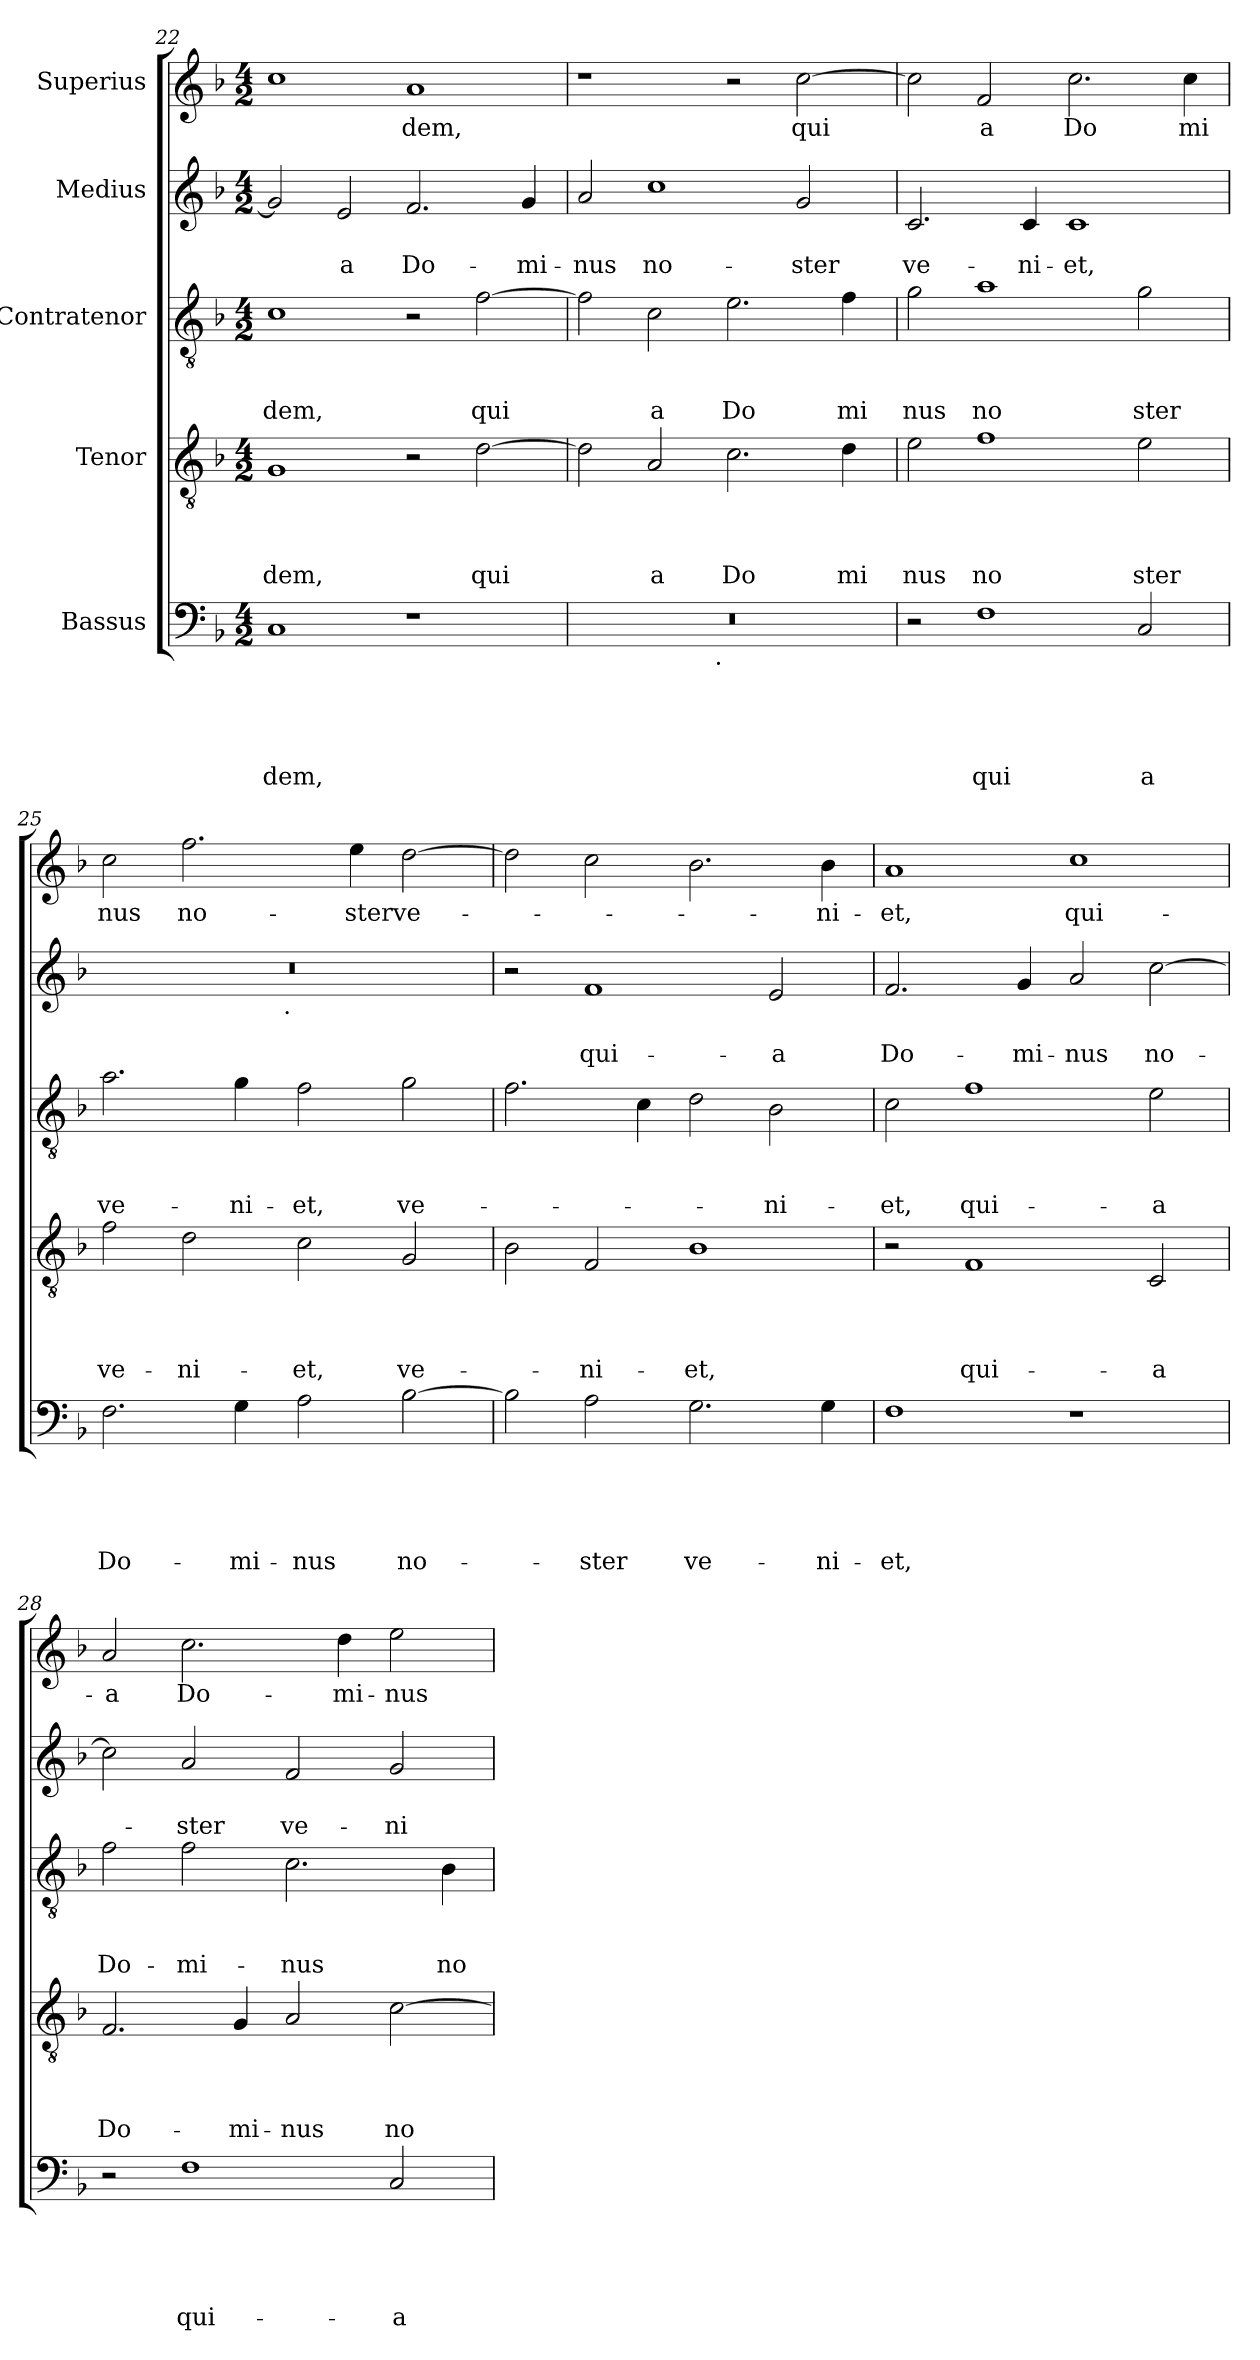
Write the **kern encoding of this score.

**kern	**text	**text	**text	**text	**text	**kern	**text	**text	**text	**text	**kern	**text	**text	**text	**kern	**text	**text	**kern	**text
*part5	*part5	*part5	*part5	*part5	*part5	*part4	*part4	*part4	*part4	*part4	*part3	*part3	*part3	*part3	*part2	*part2	*part2	*part1	*part1
*staff5	*staff5	*staff5	*staff5	*staff5	*staff5	*staff4	*staff4	*staff4	*staff4	*staff4	*staff3	*staff3	*staff3	*staff3	*staff2	*staff2	*staff2	*staff1	*staff1
*I"Bassus	*	*	*	*	*	*I"Tenor	*	*	*	*	*I"Contratenor	*	*	*	*I"Medius	*	*	*I"Superius	*
*clefF4	*	*	*	*	*	*clefGv2	*	*	*	*	*clefGv2	*	*	*	*clefG2	*	*	*clefG2	*
*k[b-]	*	*	*	*	*	*k[b-]	*	*	*	*	*k[b-]	*	*	*	*k[b-]	*	*	*k[b-]	*
*F:	*	*	*	*	*	*F:	*	*	*	*	*F:	*	*	*	*F:	*	*	*F:	*
*M4/2	*	*	*	*	*	*M4/2	*	*	*	*	*M4/2	*	*	*	*M4/2	*	*	*M4/2	*
=22	=22	=22	=22	=22	=22	=22	=22	=22	=22	=22	=22	=22	=22	=22	=22	=22	=22	=22	=22
!	!	!	!	!	!LO:LY:b	!	!	!	!	!LO:LY:b	!	!	!	!LO:LY:b	!	!	!	!	!
1C	.	.	.	.	dem,	1G	.	.	.	dem,	1c	.	.	dem,	2g/]	.	.	1cc	.
!	!	!	!	!	!	!	!	!	!	!	!	!	!	!	!	!	!LO:LY:b	!	!
.	.	.	.	.	.	.	.	.	.	.	.	.	.	.	2e/	.	-a	.	.
!	!	!	!	!	!	!	!	!	!	!	!	!	!	!	!	!	!LO:LY:b	!	!LO:LY:b
1r	.	.	.	.	.	2r	.	.	.	.	2r	.	.	.	2.f/	.	Do-	1a	dem,
!	!	!	!	!	!	!	!	!	!	!LO:LY:b	!	!	!	!LO:LY:b	!	!	!	!	!
.	.	.	.	.	.	[>2d\	.	.	.	qui	[>2f\	.	.	qui	.	.	.	.	.
!	!	!	!	!	!	!	!	!	!	!	!	!	!	!	!	!	!LO:LY:b	!	!
.	.	.	.	.	.	.	.	.	.	.	.	.	.	.	4g/	.	-mi-	.	.
=23	=23	=23	=23	=23	=23	=23	=23	=23	=23	=23	=23	=23	=23	=23	=23	=23	=23	=23	=23
!	!	!	!	!	!	!	!	!	!	!	!	!	!	!	!	!	!LO:LY:b	!	!
*^	*	*	*	*	*	*	*	*	*	*	*	*	*	*	*	*	*	*	*
0r	2ryy	.	.	.	.	.	2d\]	.	.	.	.	2f\]	.	.	.	2a/	.	-nus	1r	.
!	!	!	!	!	!	!	!	!	!	!	!LO:LY:b	!	!	!	!LO:LY:b	!	!	!LO:LY:b	!	!
.	4...ryy	.	.	.	.	.	2A/	.	.	.	a	2c\	.	.	a	1cc	.	no-	.	.
!	!LO:TX:b:t=.	!	!	!	!	!	!	!	!	!	!	!	!	!	!	!	!	!	!	!
.	1ryy	.	.	.	.	.	.	.	.	.	.	.	.	.	.	.	.	.	.	.
!	!	!	!	!	!	!	!	!	!	!	!LO:LY:b	!	!	!	!LO:LY:b	!	!	!	!	!
.	.	.	.	.	.	.	2.c\	.	.	.	Do	2.e\	.	.	Do	.	.	.	2r	.
!	!	!	!	!	!	!	!	!	!	!	!	!	!	!	!	!	!	!LO:LY:b	!	!LO:LY:b
.	.	.	.	.	.	.	.	.	.	.	.	.	.	.	.	2g/	.	-ster	[>2cc\	qui
!	!	!	!	!	!	!	!	!	!	!	!LO:LY:b	!	!	!	!LO:LY:b	!	!	!	!	!
.	.	.	.	.	.	.	4d\	.	.	.	mi	4f\	.	.	mi	.	.	.	.	.
.	32ryy	.	.	.	.	.	.	.	.	.	.	.	.	.	.	.	.	.	.	.
=24	=24	=24	=24	=24	=24	=24	=24	=24	=24	=24	=24	=24	=24	=24	=24	=24	=24	=24	=24	=24
!	!	!	!	!	!	!	!	!	!	!	!LO:LY:b	!	!	!	!LO:LY:b	!	!	!LO:LY:b	!	!
*v	*v	*	*	*	*	*	*	*	*	*	*	*	*	*	*	*	*	*	*	*
2r	.	.	.	.	.	2e\	.	.	.	nus	2g\	.	.	nus	2.c/	.	ve-	2cc\]	.
!	!	!	!	!	!LO:LY:b	!	!	!	!	!LO:LY:b	!	!	!	!LO:LY:b	!	!	!	!	!LO:LY:b
1F	.	.	.	.	qui	1f	.	.	.	no	1a	.	.	no	.	.	.	2f/	a
!	!	!	!	!	!	!	!	!	!	!	!	!	!	!	!	!	!LO:LY:b	!	!
.	.	.	.	.	.	.	.	.	.	.	.	.	.	.	4c/	.	-ni-	.	.
!	!	!	!	!	!	!	!	!	!	!	!	!	!	!	!	!	!LO:LY:b	!	!LO:LY:b
.	.	.	.	.	.	.	.	.	.	.	.	.	.	.	1c	.	-et,	2.cc\	Do
!	!	!	!	!	!LO:LY:b	!	!	!	!	!LO:LY:b	!	!	!	!LO:LY:b	!	!	!	!	!
2C/	.	.	.	.	a	2e\	.	.	.	ster	2g\	.	.	ster	.	.	.	.	.
!	!	!	!	!	!	!	!	!	!	!	!	!	!	!	!	!	!	!	!LO:LY:b
.	.	.	.	.	.	.	.	.	.	.	.	.	.	.	.	.	.	4cc\	mi
!!LO:LB:g=z
=25	=25	=25	=25	=25	=25	=25	=25	=25	=25	=25	=25	=25	=25	=25	=25	=25	=25	=25	=25
!	!	!	!	!	!LO:LY:b	!	!	!	!	!LO:LY:b	!	!	!	!LO:LY:b	!	!	!	!	!LO:LY:b
*	*	*	*	*	*	*	*	*	*	*	*	*	*	*	*^	*	*	*	*
2.F\	.	.	.	.	Do-	2f\	.	.	.	ve-	2.a\	.	.	ve-	0r	2ryy	.	.	2cc\	nus
!	!	!	!	!	!	!	!	!	!	!LO:LY:b	!	!	!	!	!	!	!	!	!	!LO:LY:b
.	.	.	.	.	.	2d\	.	.	.	-ni-	.	.	.	.	.	4...ryy	.	.	2.ff\	no-
!	!	!	!	!	!LO:LY:b	!	!	!	!	!	!	!	!	!LO:LY:b	!	!	!	!	!	!
4G\	.	.	.	.	-mi-	.	.	.	.	.	4g\	.	.	-ni-	.	.	.	.	.	.
!	!	!	!	!	!	!	!	!	!	!	!	!	!	!	!	!LO:TX:b:t=.	!	!	!	!
.	.	.	.	.	.	.	.	.	.	.	.	.	.	.	.	1ryy	.	.	.	.
!	!	!	!	!	!LO:LY:b	!	!	!	!	!LO:LY:b	!	!	!	!LO:LY:b	!	!	!	!	!	!
2A\	.	.	.	.	-nus	2c\	.	.	.	-et,	2f\	.	.	-et,	.	.	.	.	.	.
!	!	!	!	!	!	!	!	!	!	!	!	!	!	!	!	!	!	!	!	!LO:LY:b
.	.	.	.	.	.	.	.	.	.	.	.	.	.	.	.	.	.	.	4ee\	-sterve-
!	!	!	!	!	!LO:LY:b	!	!	!	!	!LO:LY:b	!	!	!	!LO:LY:b	!	!	!	!	!	!
[>2B-\	.	.	.	.	no-	2G/	.	.	.	ve-	2g\	.	.	ve-	.	.	.	.	[>2dd\	.
.	.	.	.	.	.	.	.	.	.	.	.	.	.	.	.	32ryy	.	.	.	.
*	*	*	*	*	*	*	*	*	*	*	*	*	*	*	*v	*v	*	*	*	*
=26	=26	=26	=26	=26	=26	=26	=26	=26	=26	=26	=26	=26	=26	=26	=26	=26	=26	=26	=26
2B-\]	.	.	.	.	.	2B-\	.	.	.	.	2.f\	.	.	.	2r	.	.	2dd\]	.
!	!	!	!	!	!LO:LY:b	!	!	!	!	!LO:LY:b	!	!	!	!	!	!	!LO:LY:b	!	!
2A\	.	.	.	.	-ster	2F/	.	.	.	-ni-	.	.	.	.	1f	.	qui-	2cc\	.
.	.	.	.	.	.	.	.	.	.	.	4c\	.	.	.	.	.	.	.	.
!	!	!	!	!	!LO:LY:b	!	!	!	!	!LO:LY:b	!	!	!	!	!	!	!	!	!
2.G\	.	.	.	.	ve-	1B-	.	.	.	-et,	2d\	.	.	.	.	.	.	2.b-\	.
!	!	!	!	!	!	!	!	!	!	!	!	!	!	!LO:LY:b	!	!	!LO:LY:b	!	!
.	.	.	.	.	.	.	.	.	.	.	2B-\	.	.	-ni-	2e/	.	-a	.	.
!	!	!	!	!	!LO:LY:b	!	!	!	!	!	!	!	!	!	!	!	!	!	!LO:LY:b
4G\	.	.	.	.	-ni-	.	.	.	.	.	.	.	.	.	.	.	.	4b-\	-ni-
=27	=27	=27	=27	=27	=27	=27	=27	=27	=27	=27	=27	=27	=27	=27	=27	=27	=27	=27	=27
!	!	!	!	!	!LO:LY:b	!	!	!	!	!	!	!	!	!LO:LY:b	!	!	!LO:LY:b	!	!LO:LY:b
1F	.	.	.	.	-et,	2r	.	.	.	.	2c\	.	.	-et,	2.f/	.	Do-	1a	-et,
!	!	!	!	!	!	!	!	!	!	!LO:LY:b	!	!	!	!LO:LY:b	!	!	!	!	!
.	.	.	.	.	.	1F	.	.	.	qui-	1f	.	.	qui-	.	.	.	.	.
!	!	!	!	!	!	!	!	!	!	!	!	!	!	!	!	!	!LO:LY:b	!	!
.	.	.	.	.	.	.	.	.	.	.	.	.	.	.	4g/	.	-mi-	.	.
!	!	!	!	!	!	!	!	!	!	!	!	!	!	!	!	!	!LO:LY:b	!	!LO:LY:b
1r	.	.	.	.	.	.	.	.	.	.	.	.	.	.	2a/	.	-nus	1cc	qui-
!	!	!	!	!	!	!	!	!	!	!LO:LY:b	!	!	!	!LO:LY:b	!	!	!LO:LY:b	!	!
.	.	.	.	.	.	2C/	.	.	.	-a	2e\	.	.	-a	[>2cc\	.	no-	.	.
=28	=28	=28	=28	=28	=28	=28	=28	=28	=28	=28	=28	=28	=28	=28	=28	=28	=28	=28	=28
!	!	!	!	!	!	!	!	!	!	!LO:LY:b	!	!	!	!LO:LY:b	!	!	!	!	!LO:LY:b
2r	.	.	.	.	.	2.F/	.	.	.	Do-	2f\	.	.	Do-	2cc\]	.	.	2a/	-a
!	!	!	!	!	!LO:LY:b	!	!	!	!	!	!	!	!	!LO:LY:b	!	!	!LO:LY:b	!	!LO:LY:b
1F	.	.	.	.	qui-	.	.	.	.	.	2f\	.	.	-mi-	2a/	.	-ster	2.cc\	Do-
!	!	!	!	!	!	!	!	!	!	!LO:LY:b	!	!	!	!	!	!	!	!	!
.	.	.	.	.	.	4G/	.	.	.	-mi-	.	.	.	.	.	.	.	.	.
!	!	!	!	!	!	!	!	!	!	!LO:LY:b	!	!	!	!LO:LY:b	!	!	!LO:LY:b	!	!
.	.	.	.	.	.	2A/	.	.	.	-nus	2.c\	.	.	-nus	2f/	.	ve-	.	.
!	!	!	!	!	!	!	!	!	!	!	!	!	!	!	!	!	!	!	!LO:LY:b
.	.	.	.	.	.	.	.	.	.	.	.	.	.	.	.	.	.	4dd\	-mi-
!	!	!	!	!	!LO:LY:b	!	!	!	!	!LO:LY:b	!	!	!	!	!	!	!LO:LY:b	!	!LO:LY:b
2C/	.	.	.	.	-a	[>2c\	.	.	.	no-	.	.	.	.	2g/	.	-ni-	2ee\	-nus
!	!	!	!	!	!	!	!	!	!	!	!	!	!	!LO:LY:b	!	!	!	!	!
.	.	.	.	.	.	.	.	.	.	.	4B-\	.	.	no-	.	.	.	.	.
=	=	=	=	=	=	=	=	=	=	=	=	=	=	=	=	=	=	=	=
*-	*-	*-	*-	*-	*-	*-	*-	*-	*-	*-	*-	*-	*-	*-	*-	*-	*-	*-	*-
